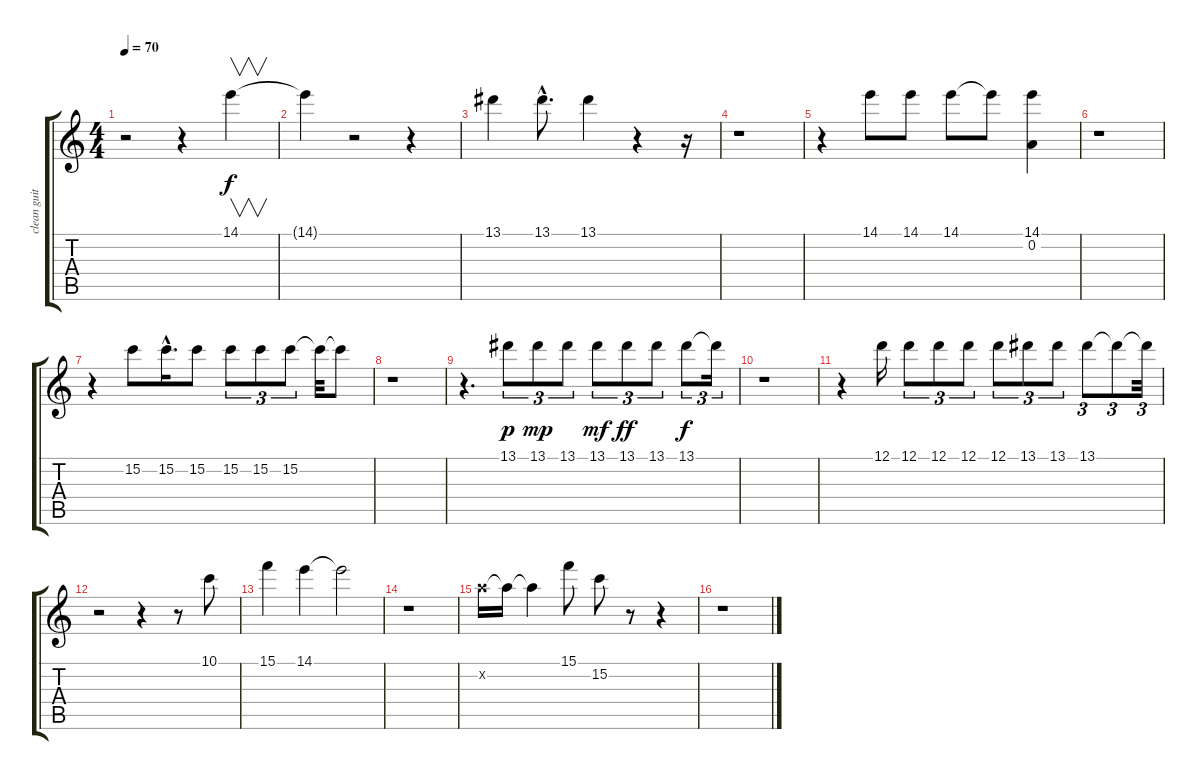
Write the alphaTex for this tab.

\track ("clean guitar2" "clean guit") {instrument electricguitarclean}
\staff {score tabs}
\tuning (D4 A3 F3 C3 G2 D2) {hide}
\ts (4 4)
\tempo 70
\clef g2
\ks c
r.2{dy f} r.4 14.1.4{v} |
14.1{t}.4 r.2 r.4 |
13.1.4 13.1{hac}.8{d} 13.1.4 r.4 r.16 |
r.1 |
r.4 14.1.8 14.1.8 14.1.8 14.1{t}.8 (14.1 0.2).4 |
r.1 |
r.4 15.2.8 15.2{hac}.16{d} 15.2.8 15.2.8{tu (3 2)} 15.2.8{tu (3 2)} 15.2.8{tu (3 2)} 15.2{t}.32 15.2{t}.8 |
r.1 |
r.4{d} 13.1.8{tu (3 2) dy p} 13.1.8{tu (3 2) dy mp} 13.1.8{tu (3 2)} 13.1.8{tu (3 2) dy mf} 13.1.8{tu (3 2) dy ff} 13.1.8{tu (3 2)} 13.1.8{tu (3 2) dy f} 13.1{t}.16{tu (3 2)} |
r.1 |
r.4 12.1.16 12.1.8{tu (3 2)} 12.1.8{tu (3 2)} 12.1.8{tu (3 2)} 12.1.8{tu (3 2)} 13.1.8{tu (3 2)} 13.1.8{tu (3 2)} 13.1.8{tu (3 2)} 13.1{t}.8{tu (3 2)} 13.1{t}.32{tu (3 2)} |
r.2 r.4 r.8 10.1.8 |
15.1.4 14.1.4 14.1{t}.2 |
r.1 |
12.2{x}.16 12.2{t}.16 12.2{t}.4 15.1.8 15.2.8 r.8 r.4 |
r.1
